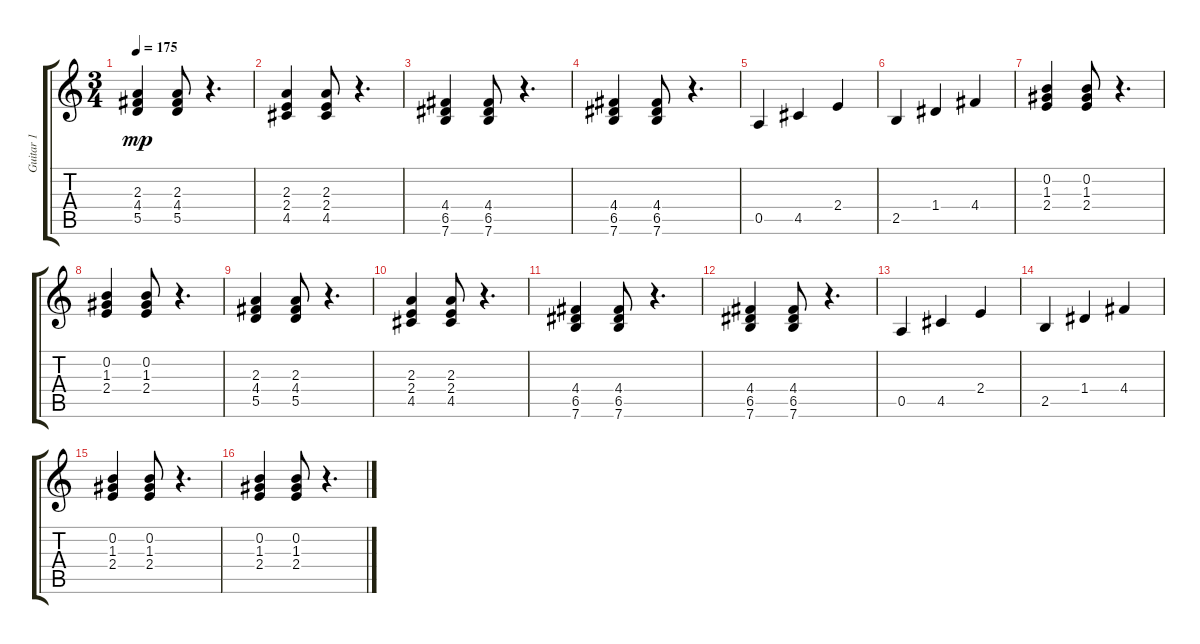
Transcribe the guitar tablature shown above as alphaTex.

\track ("Guitar 1" "Guitar 1") {instrument overdrivenguitar}
\staff {score tabs}
\tuning (E4 B3 G3 D3 A2 E2) {hide}
\ts (3 4)
\tempo 175
\clef g2
\ks c
(2.3 4.4 5.5).4{dy mp} (2.3 4.4 5.5).8 r.4{d} |
(2.3 2.4 4.5).4 (2.3 2.4 4.5).8 r.4{d} |
(4.4 6.5 7.6).4 (4.4 6.5 7.6).8 r.4{d} |
(4.4 6.5 7.6).4 (4.4 6.5 7.6).8 r.4{d} |
0.5.4 4.5.4 2.4.4 |
2.5.4 1.4.4 4.4.4 |
(0.2 1.3 2.4).4 (0.2 1.3 2.4).8 r.4{d} |
(0.2 1.3 2.4).4 (0.2 1.3 2.4).8 r.4{d} |
(2.3 4.4 5.5).4 (2.3 4.4 5.5).8 r.4{d} |
(2.3 2.4 4.5).4 (2.3 2.4 4.5).8 r.4{d} |
(4.4 6.5 7.6).4 (4.4 6.5 7.6).8 r.4{d} |
(4.4 6.5 7.6).4 (4.4 6.5 7.6).8 r.4{d} |
0.5.4 4.5.4 2.4.4 |
2.5.4 1.4.4 4.4.4 |
(0.2 1.3 2.4).4 (0.2 1.3 2.4).8 r.4{d} |
(0.2 1.3 2.4).4 (0.2 1.3 2.4).8 r.4{d}
